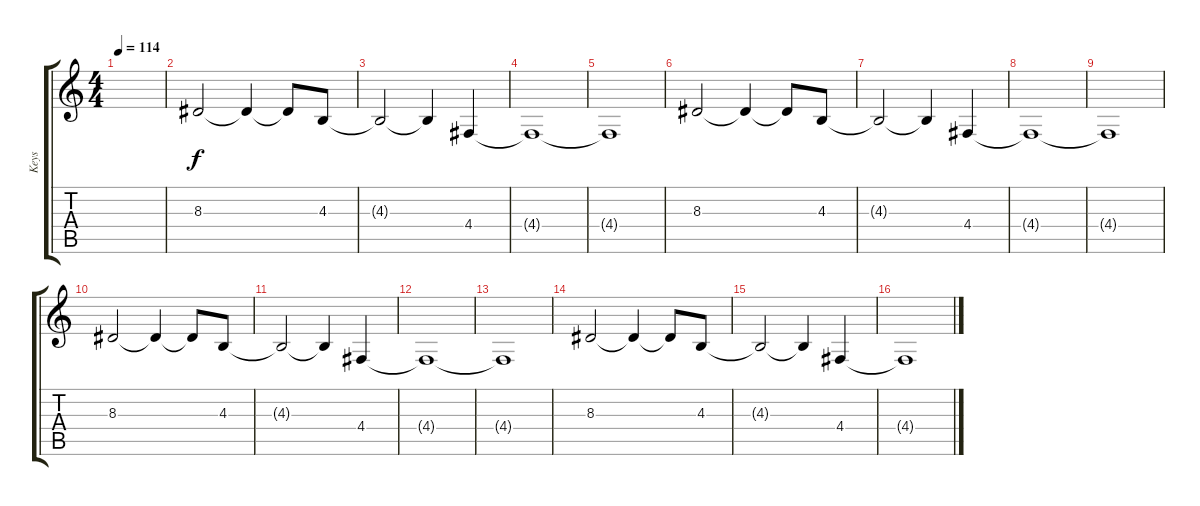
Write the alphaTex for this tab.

\track ("Keys" "Keys") {instrument pad2warm}
\staff {score tabs}
\tuning (E4 B3 G3 D3 A2 E2) {hide}
\ts (4 4)
\tempo 114
\clef g2
\ks c
|
8.3.2{volume 8} 8.3{t}.4 8.3{t}.8 4.3.8 |
4.3{t}.2 4.3{t}.4 4.4.4 |
4.4{t}.1 |
4.4{t}.1 |
8.3.2 8.3{t}.4 8.3{t}.8 4.3.8 |
4.3{t}.2 4.3{t}.4 4.4.4 |
4.4{t}.1 |
4.4{t}.1 |
8.3.2 8.3{t}.4 8.3{t}.8 4.3.8 |
4.3{t}.2 4.3{t}.4 4.4.4 |
4.4{t}.1 |
4.4{t}.1 |
8.3.2 8.3{t}.4 8.3{t}.8 4.3.8 |
4.3{t}.2 4.3{t}.4 4.4.4 |
4.4{t}.1
